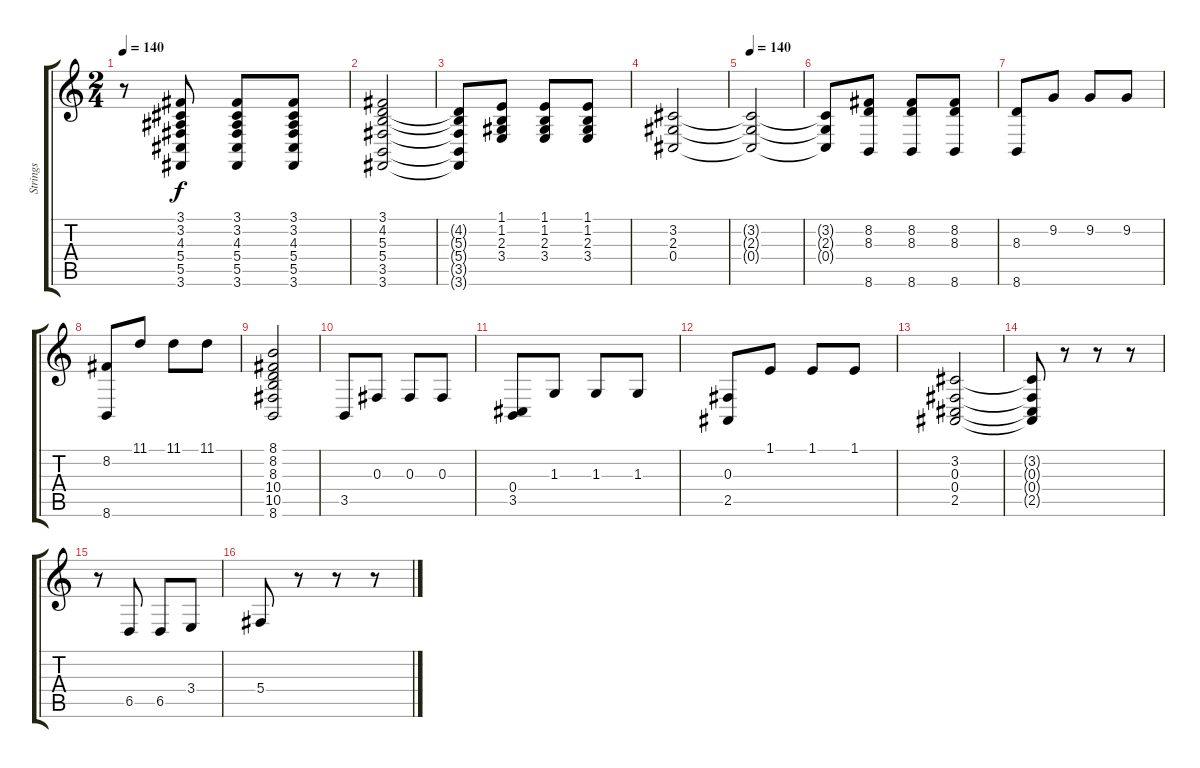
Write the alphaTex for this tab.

\track ("Strings" "Strings") {instrument stringensemble1}
\staff {score tabs}
\tuning (Eb4 Bb3 Gb3 Db3 Ab2 Eb2) {hide}
\ts (2 4)
\tempo 140
\tempo 100
\tempo 140
\clef g2
\ks c
r.8{dy f instrument stringensemble1} (3.1 3.2 4.3 5.4 5.5 3.6).8 (3.1 3.2 4.3 5.4 5.5 3.6).8 (3.1 3.2 4.3 5.4 5.5 3.6).8 |
(3.1 4.2 5.3 5.4 3.5 3.6).2 |
(4.2{t} 5.3{t} 5.4{t} 3.5{t} 3.6{t}).8 (1.1 1.2 2.3 3.4).8 (1.1 1.2 2.3 3.4).8 (1.1 1.2 2.3 3.4).8 |
(3.2 2.3 0.4).2 |
\tempo 140
(3.2{t} 2.3{t} 0.4{t}).2 |
(3.2{t} 2.3{t} 0.4{t}).8 (8.2 8.3 8.6).8 (8.2 8.3 8.6).8 (8.2 8.3 8.6).8 |
(8.3 8.6).8 9.2.8 9.2.8 9.2.8 |
(8.2 8.6).8 11.1.8 11.1.8 11.1.8 |
(8.1 8.2 8.3 10.4 10.5 8.6).2 |
3.5.8 0.3.8 0.3.8 0.3.8 |
(0.4 3.5).8 1.3.8 1.3.8 1.3.8 |
(0.3 2.5).8 1.1.8 1.1.8 1.1.8 |
(3.2 0.3 0.4 2.5).2 |
(3.2{t} 0.3{t} 0.4{t} 2.5{t}).8 r.8 r.8 r.8 |
r.8 6.5.8 6.5.8 3.4.8 |
5.4.8 r.8 r.8 r.8
